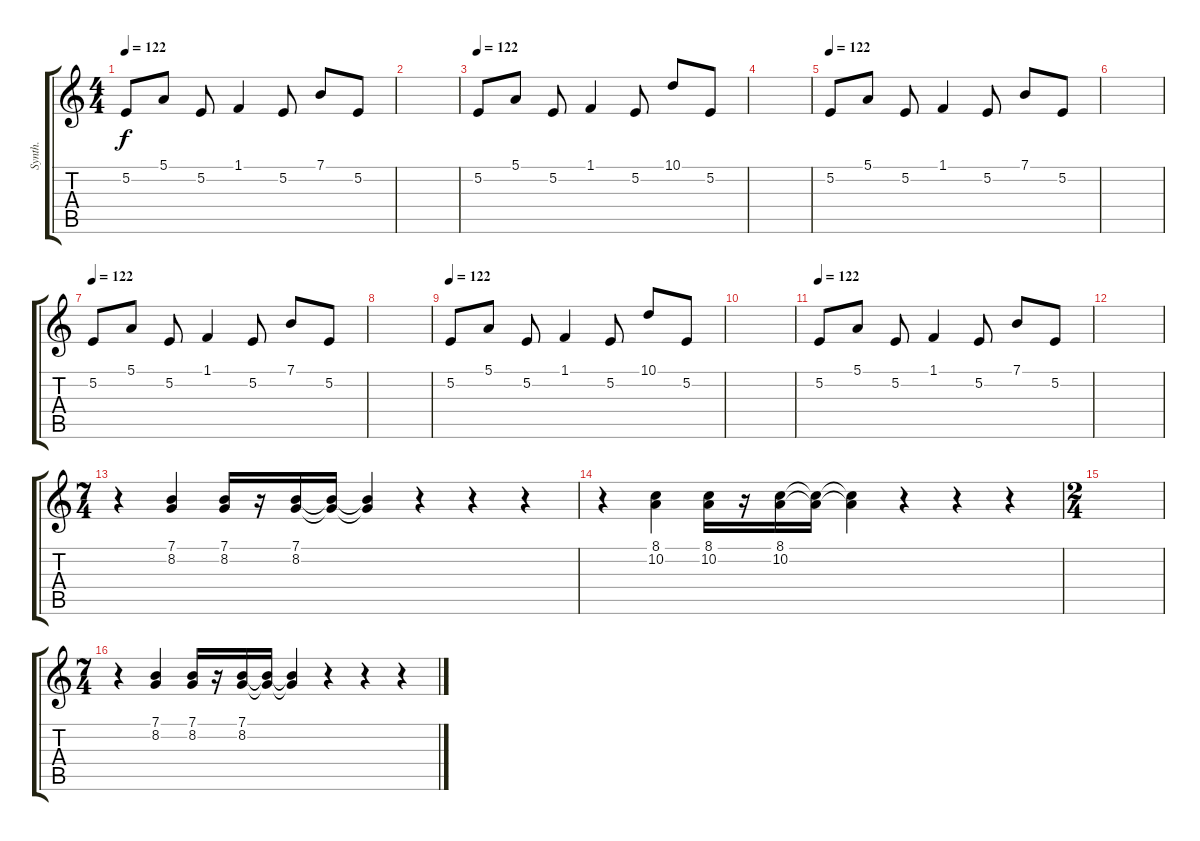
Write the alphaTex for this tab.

\track ("Synth." "Synth.") {instrument pad2warm}
\staff {score tabs}
\tuning (E4 B3 G3 D3 A2 E2) {hide}
\ts (4 4)
\tempo 122
\clef g2
\ks c
5.2.8{dy f} 5.1.8 5.2.8 1.1.4 5.2.8 7.1.8 5.2.8 |
|
\tempo 122
5.2.8 5.1.8 5.2.8 1.1.4 5.2.8 10.1.8 5.2.8 |
|
\tempo 122
5.2.8 5.1.8 5.2.8 1.1.4 5.2.8 7.1.8 5.2.8 |
|
\tempo 122
5.2.8 5.1.8 5.2.8 1.1.4 5.2.8 7.1.8 5.2.8 |
|
\tempo 122
5.2.8 5.1.8 5.2.8 1.1.4 5.2.8 10.1.8 5.2.8 |
|
\tempo 122
5.2.8 5.1.8 5.2.8 1.1.4 5.2.8 7.1.8 5.2.8 |
|
\ts (7 4)
r.4 (7.1 8.2).4 (7.1 8.2).16 r.16 (7.1 8.2).16 (7.1{t} 8.2{t}).16 (7.1{t} 8.2{t}).4 r.4 r.4 r.4 |
r.4 (8.1 10.2).4 (8.1 10.2).16 r.16 (8.1 10.2).16 (8.1{t} 10.2{t}).16 (8.1{t} 10.2{t}).4 r.4 r.4 r.4 |
\ts (2 4)
|
\ts (7 4)
r.4 (7.1 8.2).4 (7.1 8.2).16 r.16 (7.1 8.2).16 (7.1{t} 8.2{t}).16 (7.1{t} 8.2{t}).4 r.4 r.4 r.4
